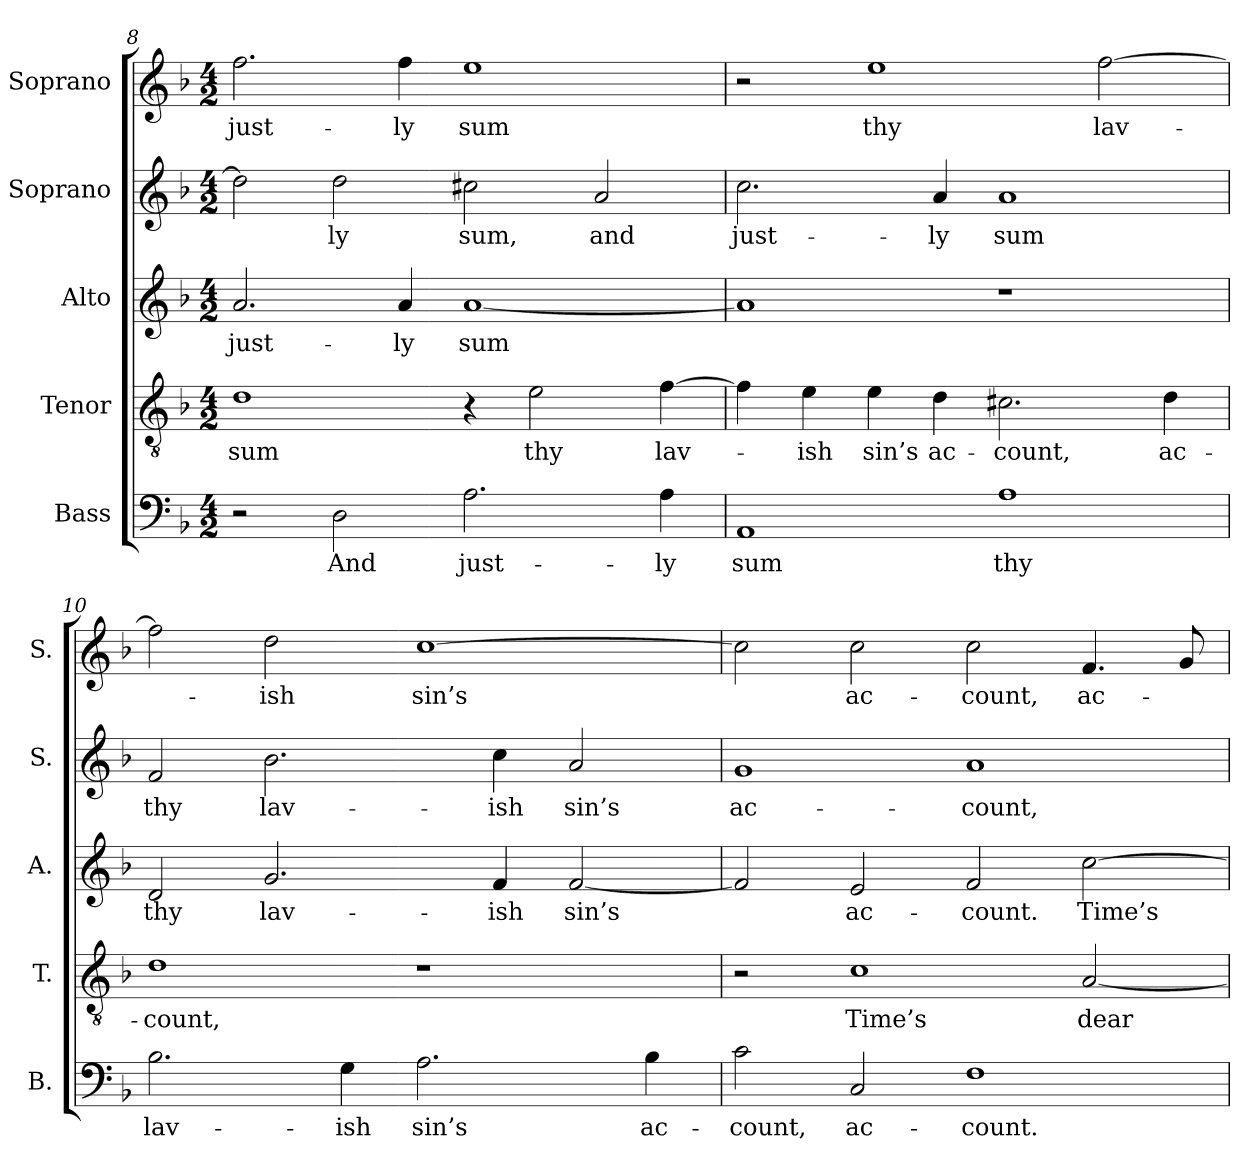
**kern	**text	**kern	**text	**kern	**text	**kern	**text	**kern	**text
*part5	*part5	*part4	*part4	*part3	*part3	*part2	*part2	*part1	*part1
*staff5	*staff5	*staff4	*staff4	*staff3	*staff3	*staff2	*staff2	*staff1	*staff1
*I"Bass	*	*I"Tenor	*	*I"Alto	*	*I"Soprano	*	*I"Soprano	*
*I'B.	*	*I'T.	*	*I'A.	*	*I'S.	*	*I'S.	*
*clefF4	*	*clefGv2	*	*clefG2	*	*clefG2	*	*clefG2	*
*	*	*ITrd7c12	*	*	*	*	*	*	*
*k[b-]	*	*k[b-]	*	*k[b-]	*	*k[b-]	*	*k[b-]	*
*F:	*	*F:	*	*F:	*	*F:	*	*F:	*
*M4/2	*	*M4/2	*	*M4/2	*	*M4/2	*	*M4/2	*
=8	=8	=8	=8	=8	=8	=8	=8	=8	=8
!	!	!	!LO:LY:b:color=#000000	!	!	!	!	!	!
!	!	!	!	!	!LO:LY:b:color=#000000	!	!	!	!
!	!	!	!	!	!	!	!	!	!LO:LY:b:color=#000000
2r	.	1Di	sum	2.ai/	just-	2ddi\]	.	2.ffi\	just-
!	!LO:LY:b:color=#000000	!	!	!	!	!	!	!	!
!	!	!	!	!	!	!	!LO:LY:b:color=#000000	!	!
2Di\	And	.	.	.	.	2ddi\	-ly	.	.
!	!	!	!	!	!LO:LY:b:color=#000000	!	!	!	!
!	!	!	!	!	!	!	!	!	!LO:LY:b:color=#000000
.	.	.	.	4ai/	-ly	.	.	4ffi\	-ly
!	!LO:LY:b:color=#000000	!	!	!	!	!	!	!	!
!	!	!	!	!	!LO:LY:b:color=#000000	!	!	!	!
!	!	!	!	!	!	!	!LO:LY:b:color=#000000	!	!
!	!	!	!	!	!	!	!	!	!LO:LY:b:color=#000000
2.Ai\	just-	4r	.	[1ai	sum	2cc#Xi\	sum,	1eei	sum
!	!	!	!LO:LY:b:color=#000000	!	!	!	!	!	!
.	.	2Ei\	thy	.	.	.	.	.	.
!	!	!	!	!	!	!	!LO:LY:b:color=#000000	!	!
.	.	.	.	.	.	2ai/	and	.	.
!	!LO:LY:b:color=#000000	!	!	!	!	!	!	!	!
!	!	!	!LO:LY:b:color=#000000	!	!	!	!	!	!
4Ai\	-ly	[4Fi\	lav-	.	.	.	.	.	.
!!LO:LB:g=z
=9	=9	=9	=9	=9	=9	=9	=9	=9	=9
!	!LO:LY:b:color=#000000	!	!	!	!	!	!	!	!
!	!	!	!	!	!	!	!LO:LY:b:color=#000000	!	!
1AAi	sum	4Fi\]	.	1ai]	.	2.cci\	just-	2r	.
!	!	!	!LO:LY:b:color=#000000	!	!	!	!	!	!
.	.	4Ei\	-ish	.	.	.	.	.	.
!	!	!	!LO:LY:b:color=#000000	!	!	!	!	!	!
!	!	!	!	!	!	!	!	!	!LO:LY:b:color=#000000
.	.	4Ei\	sin’s	.	.	.	.	1eei	thy
!	!	!	!LO:LY:b:color=#000000	!	!	!	!	!	!
!	!	!	!	!	!	!	!LO:LY:b:color=#000000	!	!
.	.	4Di\	ac-	.	.	4ai/	-ly	.	.
!	!LO:LY:b:color=#000000	!	!	!	!	!	!	!	!
!	!	!	!LO:LY:b:color=#000000	!	!	!	!	!	!
!	!	!	!	!	!	!	!LO:LY:b:color=#000000	!	!
1Ai	thy	2.C#Xi\	-count,	1r	.	1ai	sum	.	.
!	!	!	!	!	!	!	!	!	!LO:LY:b:color=#000000
.	.	.	.	.	.	.	.	[2ffi\	lav-
!	!	!	!LO:LY:b:color=#000000	!	!	!	!	!	!
.	.	4Di\	ac-	.	.	.	.	.	.
=10	=10	=10	=10	=10	=10	=10	=10	=10	=10
!	!LO:LY:b:color=#000000	!	!	!	!	!	!	!	!
!	!	!	!LO:LY:b:color=#000000	!	!	!	!	!	!
!	!	!	!	!	!LO:LY:b:color=#000000	!	!	!	!
!	!	!	!	!	!	!	!LO:LY:b:color=#000000	!	!
2.B-i\	lav-	1Di	-count,	2di/	thy	2fi/	thy	2ffi\]	.
!	!	!	!	!	!LO:LY:b:color=#000000	!	!	!	!
!	!	!	!	!	!	!	!LO:LY:b:color=#000000	!	!
!	!	!	!	!	!	!	!	!	!LO:LY:b:color=#000000
.	.	.	.	2.gi/	lav-	2.b-i\	lav-	2ddi\	-ish
!	!LO:LY:b:color=#000000	!	!	!	!	!	!	!	!
4Gi\	-ish	.	.	.	.	.	.	.	.
!	!LO:LY:b:color=#000000	!	!	!	!	!	!	!	!
!	!	!	!	!	!	!	!	!	!LO:LY:b:color=#000000
2.Ai\	sin’s	1r	.	.	.	.	.	[1cci	sin’s
!	!	!	!	!	!LO:LY:b:color=#000000	!	!	!	!
!	!	!	!	!	!	!	!LO:LY:b:color=#000000	!	!
.	.	.	.	4fi/	-ish	4cci\	-ish	.	.
!	!	!	!	!	!LO:LY:b:color=#000000	!	!	!	!
!	!	!	!	!	!	!	!LO:LY:b:color=#000000	!	!
.	.	.	.	[2fi/	sin’s	2ai/	sin’s	.	.
!	!LO:LY:b:color=#000000	!	!	!	!	!	!	!	!
4B-i\	ac-	.	.	.	.	.	.	.	.
=11	=11	=11	=11	=11	=11	=11	=11	=11	=11
!	!LO:LY:b:color=#000000	!	!	!	!	!	!	!	!
!	!	!	!	!	!	!	!LO:LY:b:color=#000000	!	!
2ci\	-count,	2r	.	2fi/]	.	1gi	ac-	2cci\]	.
!	!LO:LY:b:color=#000000	!	!	!	!	!	!	!	!
!	!	!	!LO:LY:b:color=#000000	!	!	!	!	!	!
!	!	!	!	!	!LO:LY:b:color=#000000	!	!	!	!
!	!	!	!	!	!	!	!	!	!LO:LY:b:color=#000000
2Ci/	ac-	1Ci	Time’s	2ei/	ac-	.	.	2cci\	ac-
!	!LO:LY:b:color=#000000	!	!	!	!	!	!	!	!
!	!	!	!	!	!LO:LY:b:color=#000000	!	!	!	!
!	!	!	!	!	!	!	!LO:LY:b:color=#000000	!	!
!	!	!	!	!	!	!	!	!	!LO:LY:b:color=#000000
1Fi	-count.	.	.	2fi/	-count.	1ai	-count,	2cci\	-count,
!	!	!	!LO:LY:b:color=#000000	!	!	!	!	!	!
!	!	!	!	!	!LO:LY:b:color=#000000	!	!	!	!
!	!	!	!	!	!	!	!	!	!LO:LY:b:color=#000000
.	.	[2AAi/	dear	[2cci\	Time’s	.	.	4.fi/	ac-
.	.	.	.	.	.	.	.	8gi/	.
=	=	=	=	=	=	=	=	=	=
*-	*-	*-	*-	*-	*-	*-	*-	*-	*-
